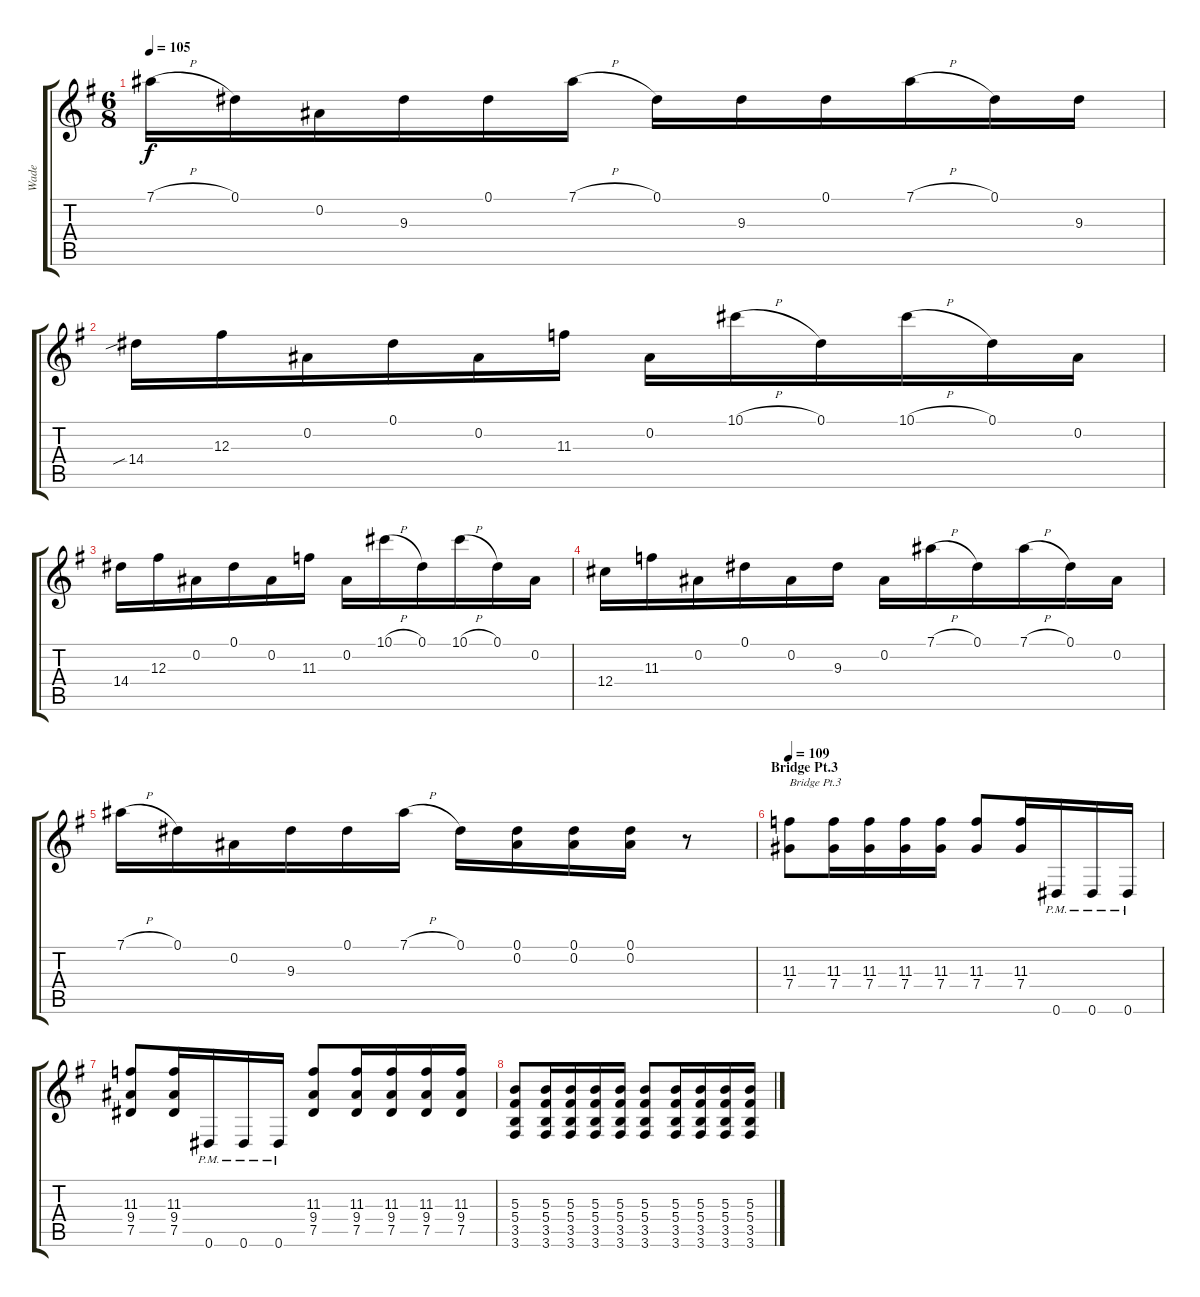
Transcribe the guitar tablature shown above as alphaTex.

\track ("Wade" "Wade") {instrument distortionguitar}
\staff {score tabs}
\tuning (Eb4 Bb3 Gb3 Db3 Ab2 Eb2) {hide}
\ts (6 8)
\tempo 105
\clef g2
\ks g
7.1{h}.16{dy f} 0.1.16 0.2.16 9.3.16 0.1.16 7.1{h}.16 0.1.16 9.3.16 0.1.16 7.1{h}.16 0.1.16 9.3.16 |
14.4{sib}.16 12.3.16 0.2.16 0.1.16 0.2.16 11.3.16 0.2.16 10.1{h}.16 0.1.16 10.1{h}.16 0.1.16 0.2.16 |
14.4.16 12.3.16 0.2.16 0.1.16 0.2.16 11.3.16 0.2.16 10.1{h}.16 0.1.16 10.1{h}.16 0.1.16 0.2.16 |
12.4.16 11.3.16 0.2.16 0.1.16 0.2.16 9.3.16 0.2.16 7.1{h}.16 0.1.16 7.1{h}.16 0.1.16 0.2.16 |
7.1{h}.16 0.1.16 0.2.16 9.3.16 0.1.16 7.1{h}.16 0.1.16 (0.1 0.2).16 (0.1 0.2).16 (0.1 0.2).16 r.8 |
\section ("" "Bridge Pt.3")
\tempo 109
(11.3 7.4).8{txt "Bridge Pt.3" volume 16 instrument distortionguitar} (11.3 7.4).16 (11.3 7.4).16 (11.3 7.4).16 (11.3 7.4).16 (11.3 7.4).8 (11.3 7.4).16 0.6{pm}.16 0.6{pm}.16 0.6{pm}.16 |
(11.3 9.4 7.5).8 (11.3 9.4 7.5).16 0.6{pm}.16 0.6{pm}.16 0.6{pm}.16 (11.3 9.4 7.5).8 (11.3 9.4 7.5).16 (11.3 9.4 7.5).16 (11.3 9.4 7.5).16 (11.3 9.4 7.5).16 |
(5.3 5.4 3.5 3.6).8 (5.3 5.4 3.5 3.6).16 (5.3 5.4 3.5 3.6).16 (5.3 5.4 3.5 3.6).16 (5.3 5.4 3.5 3.6).16 (5.3 5.4 3.5 3.6).8 (5.3 5.4 3.5 3.6).16 (5.3 5.4 3.5 3.6).16 (5.3 5.4 3.5 3.6).16 (5.3 5.4 3.5 3.6).16
